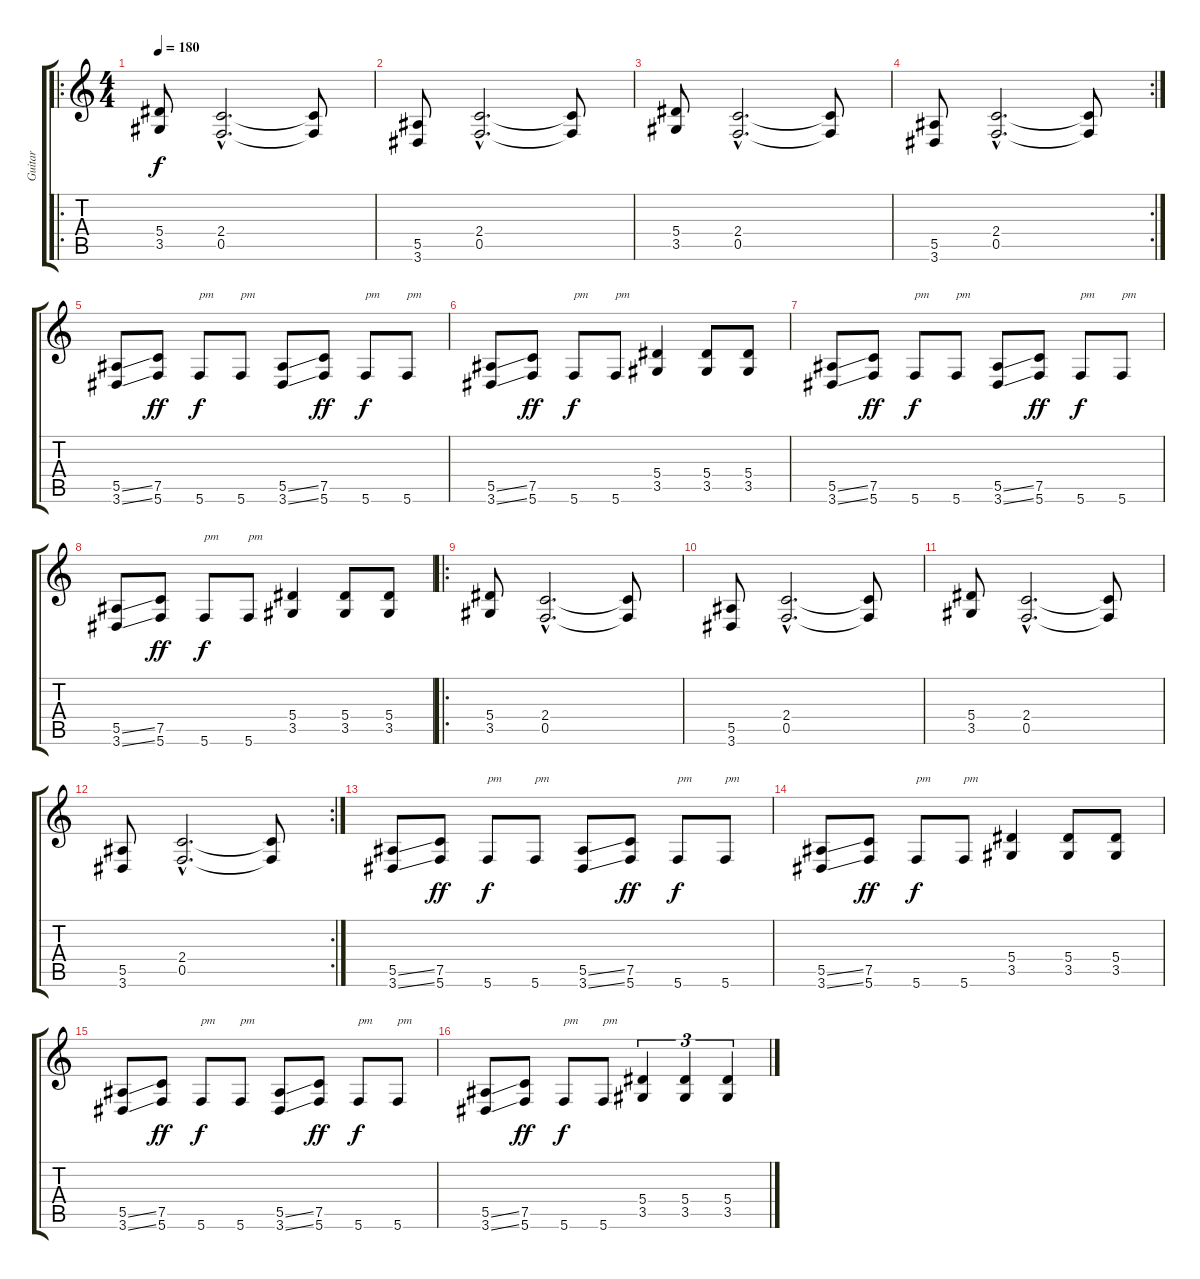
\track ("Guitar" "Guitar") {instrument overdrivenguitar}
\staff {score tabs}
\tuning (C4 G3 Eb3 Bb2 F2 C2) {hide}
\ro
\ts (4 4)
\tempo 180
\clef g2
\ks c
(5.4 3.5).8{dy f instrument overdrivenguitar} (2.4{hac} 0.5{hac}).2{d} (2.4{t} 0.5{t}).8 |
(5.5 3.6).8 (2.4{hac} 0.5{hac}).2{d} (2.4{t} 0.5{t}).8 |
(5.4 3.5).8 (2.4{hac} 0.5{hac}).2{d} (2.4{t} 0.5{t}).8 |
\rc 2
(5.5 3.6).8 (2.4{hac} 0.5{hac}).2{d} (2.4{t} 0.5{t}).8 |
(5.5{ss} 3.6{ss}).8 (7.5 5.6).8{dy ff} 5.6.8{txt "pm" dy f} 5.6.8{txt "pm"} (5.5{ss} 3.6{ss}).8 (7.5 5.6).8{dy ff} 5.6.8{txt "pm" dy f} 5.6.8{txt "pm"} |
(5.5{ss} 3.6{ss}).8 (7.5 5.6).8{dy ff} 5.6.8{txt "pm" dy f} 5.6.8{txt "pm"} (5.4 3.5).4 (5.4 3.5).8 (5.4 3.5).8 |
(5.5{ss} 3.6{ss}).8 (7.5 5.6).8{dy ff} 5.6.8{txt "pm" dy f} 5.6.8{txt "pm"} (5.5{ss} 3.6{ss}).8 (7.5 5.6).8{dy ff} 5.6.8{txt "pm" dy f} 5.6.8{txt "pm"} |
(5.5{ss} 3.6{ss}).8 (7.5 5.6).8{dy ff} 5.6.8{txt "pm" dy f} 5.6.8{txt "pm"} (5.4 3.5).4 (5.4 3.5).8 (5.4 3.5).8 |
\ro
(5.4 3.5).8 (2.4{hac} 0.5{hac}).2{d} (2.4{t} 0.5{t}).8 |
(5.5 3.6).8 (2.4{hac} 0.5{hac}).2{d} (2.4{t} 0.5{t}).8 |
(5.4 3.5).8 (2.4{hac} 0.5{hac}).2{d} (2.4{t} 0.5{t}).8 |
\rc 2
(5.5 3.6).8 (2.4{hac} 0.5{hac}).2{d} (2.4{t} 0.5{t}).8 |
(5.5{ss} 3.6{ss}).8 (7.5 5.6).8{dy ff} 5.6.8{txt "pm" dy f} 5.6.8{txt "pm"} (5.5{ss} 3.6{ss}).8 (7.5 5.6).8{dy ff} 5.6.8{txt "pm" dy f} 5.6.8{txt "pm"} |
(5.5{ss} 3.6{ss}).8 (7.5 5.6).8{dy ff} 5.6.8{txt "pm" dy f} 5.6.8{txt "pm"} (5.4 3.5).4 (5.4 3.5).8 (5.4 3.5).8 |
(5.5{ss} 3.6{ss}).8 (7.5 5.6).8{dy ff} 5.6.8{txt "pm" dy f} 5.6.8{txt "pm"} (5.5{ss} 3.6{ss}).8 (7.5 5.6).8{dy ff} 5.6.8{txt "pm" dy f} 5.6.8{txt "pm"} |
(5.5{ss} 3.6{ss}).8 (7.5 5.6).8{dy ff} 5.6.8{txt "pm" dy f} 5.6.8{txt "pm"} (5.4 3.5).4{tu (3 2)} (5.4 3.5).4{tu (3 2)} (5.4 3.5).4{tu (3 2)}
